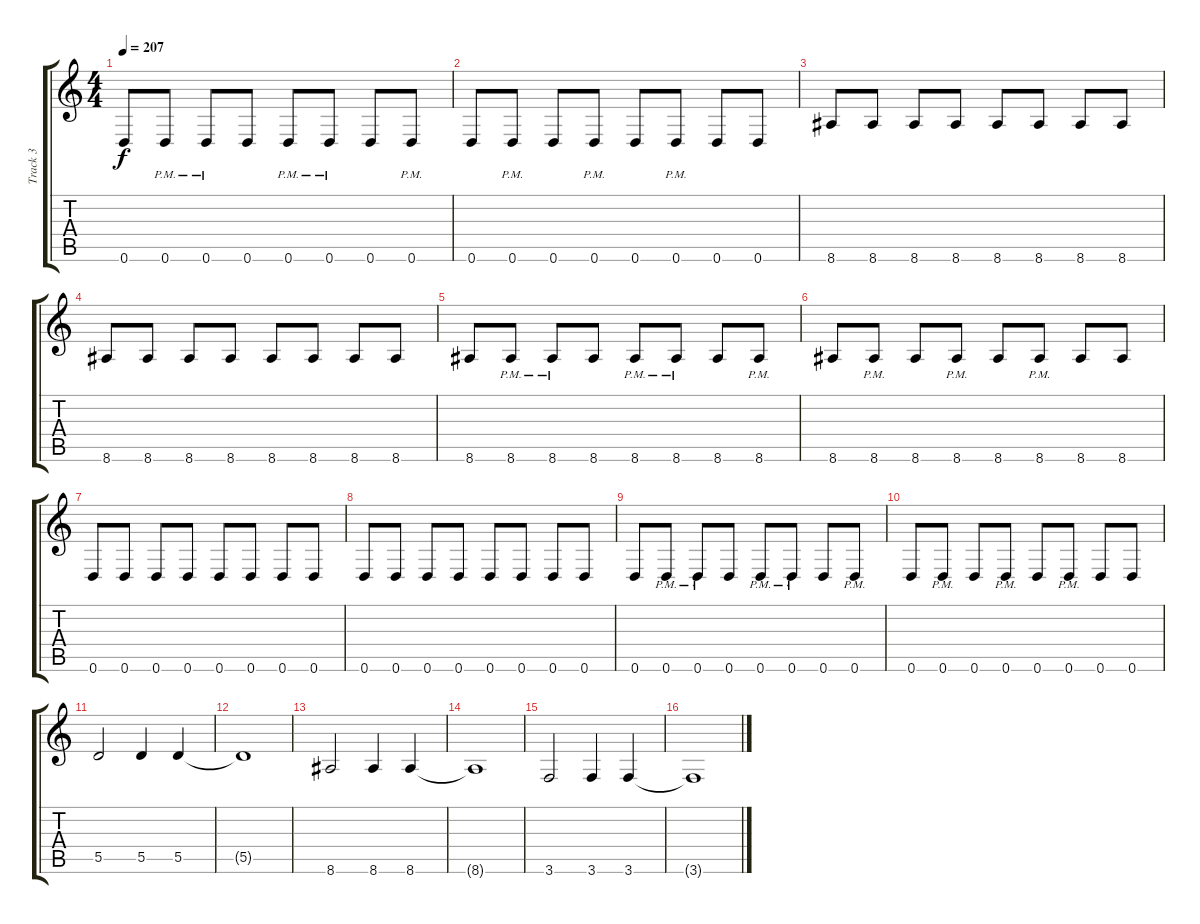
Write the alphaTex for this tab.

\track ("Track 3" "Track 3") {instrument electricbasspick}
\staff {score tabs}
\tuning (E4 B3 G3 D3 A2 D2) {hide}
\ts (4 4)
\tempo 207
\clef g2
\ks c
0.6.8{dy f} 0.6{pm}.8 0.6{pm}.8 0.6.8 0.6{pm}.8 0.6{pm}.8 0.6.8 0.6{pm}.8 |
0.6.8 0.6{pm}.8 0.6.8 0.6{pm}.8 0.6.8 0.6{pm}.8 0.6.8 0.6.8 |
8.6.8 8.6.8 8.6.8 8.6.8 8.6.8 8.6.8 8.6.8 8.6.8 |
8.6.8 8.6.8 8.6.8 8.6.8 8.6.8 8.6.8 8.6.8 8.6.8 |
8.6.8 8.6{pm}.8 8.6{pm}.8 8.6.8 8.6{pm}.8 8.6{pm}.8 8.6.8 8.6{pm}.8 |
8.6.8 8.6{pm}.8 8.6.8 8.6{pm}.8 8.6.8 8.6{pm}.8 8.6.8 8.6.8 |
0.6.8 0.6.8 0.6.8 0.6.8 0.6.8 0.6.8 0.6.8 0.6.8 |
0.6.8 0.6.8 0.6.8 0.6.8 0.6.8 0.6.8 0.6.8 0.6.8 |
0.6.8 0.6{pm}.8 0.6{pm}.8 0.6.8 0.6{pm}.8 0.6{pm}.8 0.6.8 0.6{pm}.8 |
0.6.8 0.6{pm}.8 0.6.8 0.6{pm}.8 0.6.8 0.6{pm}.8 0.6.8 0.6.8 |
5.5.2 5.5.4 5.5.4 |
5.5{t}.1 |
8.6.2 8.6.4 8.6.4 |
8.6{t}.1 |
3.6.2 3.6.4 3.6.4 |
3.6{t}.1
